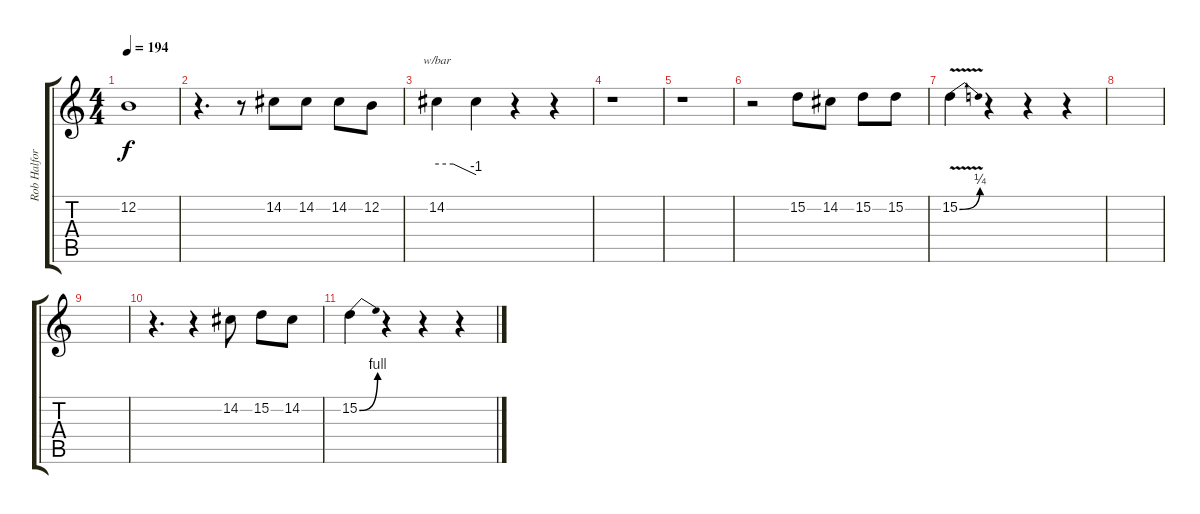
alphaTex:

\track ("Rob Halford" "Rob Halfor") {instrument violin}
\staff {score tabs}
\tuning (E4 B3 G3 D3 A2 E2) {hide}
\ts (4 4)
\tempo 194
\clef g2
\ks c
12.2{t}.1{dy f} |
r.4{d} r.8 14.2.8 14.2.8 14.2.8 12.2.8 |
14.2.4{tbe (custom default 0 0 25 0 60 -4)} 14.2{t}.4 r.4 r.4 |
r.1 |
r.1 |
r.2 15.2.8 14.2.8 15.2.8 15.2.8 |
15.2{be (bend 0 0 60 1) v}.4 r.4 r.4 r.4 |
|
|
r.4{d} r.4 14.2.8 15.2.8 14.2.8 |
15.2{be (bend 0 0 60 4)}.4 r.4 r.4 r.4
